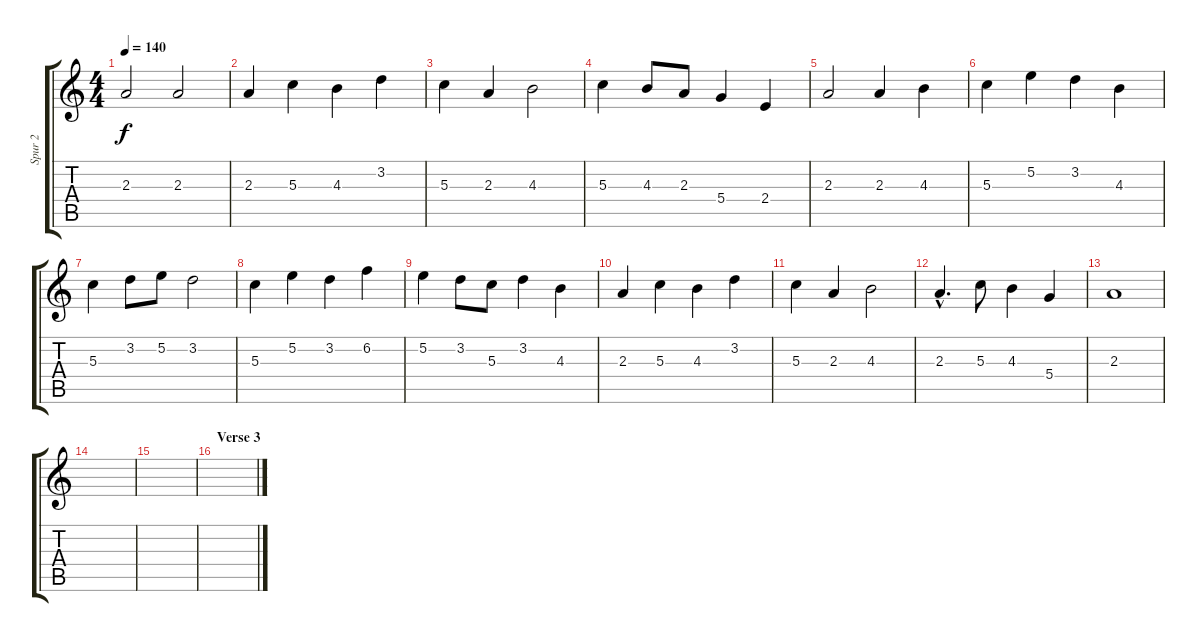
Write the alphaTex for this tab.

\track ("Spur 2" "Spur 2") {instrument acousticguitarnylon}
\staff {score tabs}
\tuning (E4 B3 G3 D3 A2 E2) {hide}
\ts (4 4)
\tempo 140
\clef g2
\ks c
2.3.2{dy f} 2.3.2 |
2.3.4 5.3.4 4.3.4 3.2.4 |
5.3.4 2.3.4 4.3.2 |
5.3.4 4.3.8 2.3.8 5.4.4 2.4.4 |
2.3.2 2.3.4 4.3.4 |
5.3.4 5.2.4 3.2.4 4.3.4 |
5.3.4 3.2.8 5.2.8 3.2.2 |
5.3.4 5.2.4 3.2.4 6.2.4 |
5.2.4 3.2.8 5.3.8 3.2.4 4.3.4 |
2.3.4 5.3.4 4.3.4 3.2.4 |
5.3.4 2.3.4 4.3.2 |
2.3{hac}.4{d} 5.3.8 4.3.4 5.4.4 |
2.3.1 |
|
|
\section ("" "Verse 3")
